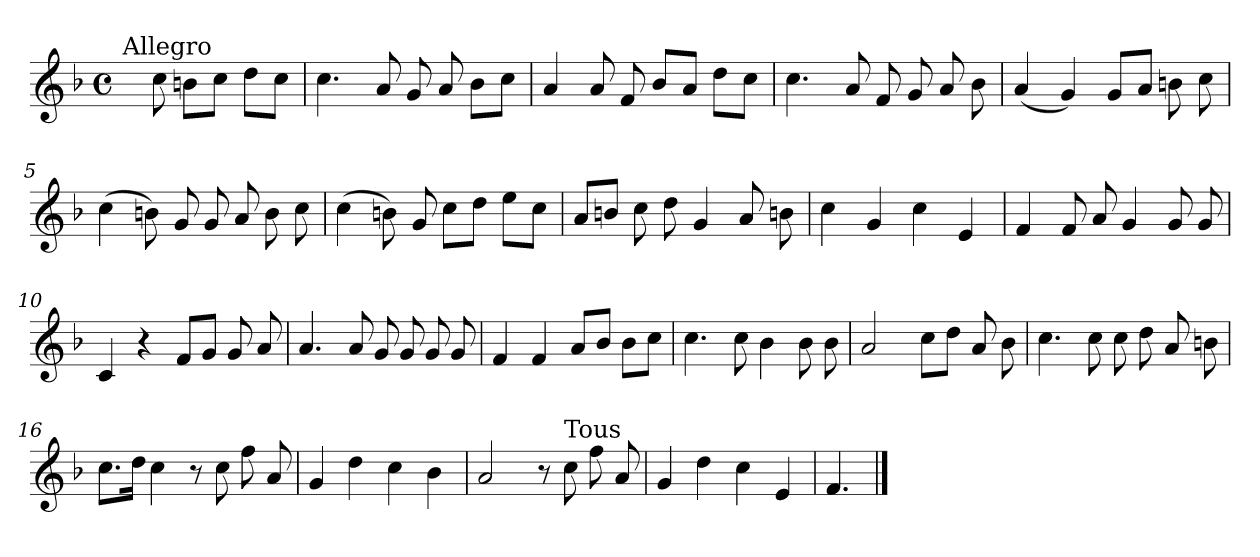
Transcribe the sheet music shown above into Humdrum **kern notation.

**kern
*part1
*staff1
*clefG2
*k[b-]
*F:
*M4/4
*met(c)
=
!LO:TX:a:t=Allegro
8ryy
8cc\
8bn\L
8cc\J
8dd\L
8cc\J
=1
4.cc\
8a/
8g/
8a/
8b-\L
8cc\J
=2
4a/
8a/
8f/
8b-/L
8a/J
8dd\L
8cc\J
=3
4.cc\
8a/
8f/
8g/
8a/
8b-\
!!LO:LB:g=z
=4
(<4a/
4g/)
8g/L
8a/J
8bn\
8cc\
=5
(>4cc\
8bn\)
8g/
8g/
8a/
8b\
8cc\
=6
(>4cc\
8bn\)
8g/
8cc\L
8dd\J
8ee\L
8cc\J
=7
8a/L
8bn/J
8cc\
8dd\
4g/
8a/
8bn\
=8
4cc\
4g/
4cc\
4e/
!!LO:LB:g=z
=9
4f/
8f/
8a/
4g/
8g/
8g/
=10
4c/
4r
8f/L
8g/J
8g/
8a/
=11
4.a/
8a/
8g/
8g/
8g/
8g/
=12
4f/
4f/
8a/L
8b-/J
8b-\L
8cc\J
=13
4.cc\
8cc\
4b-\
8b-\
8b-\
!!LO:LB:g=z
=14
2a/
8cc\L
8dd\J
8a/
8b-\
=15
4.cc\
8cc\
8cc\
8dd\
8a/
8bn\
=16
8.cc\L
16dd\Jk
4cc\
8r
8cc\
8ff\
8a/
=17
4g/
4dd\
4cc\
4b-\
=18
2a/
8r
!LO:TX:a:t=Tous
8cc\
8ff\
8a/
!!LO:LB:g=z
=19
4g/
4dd\
4cc\
4e/
=20
4.f/
==
*-
